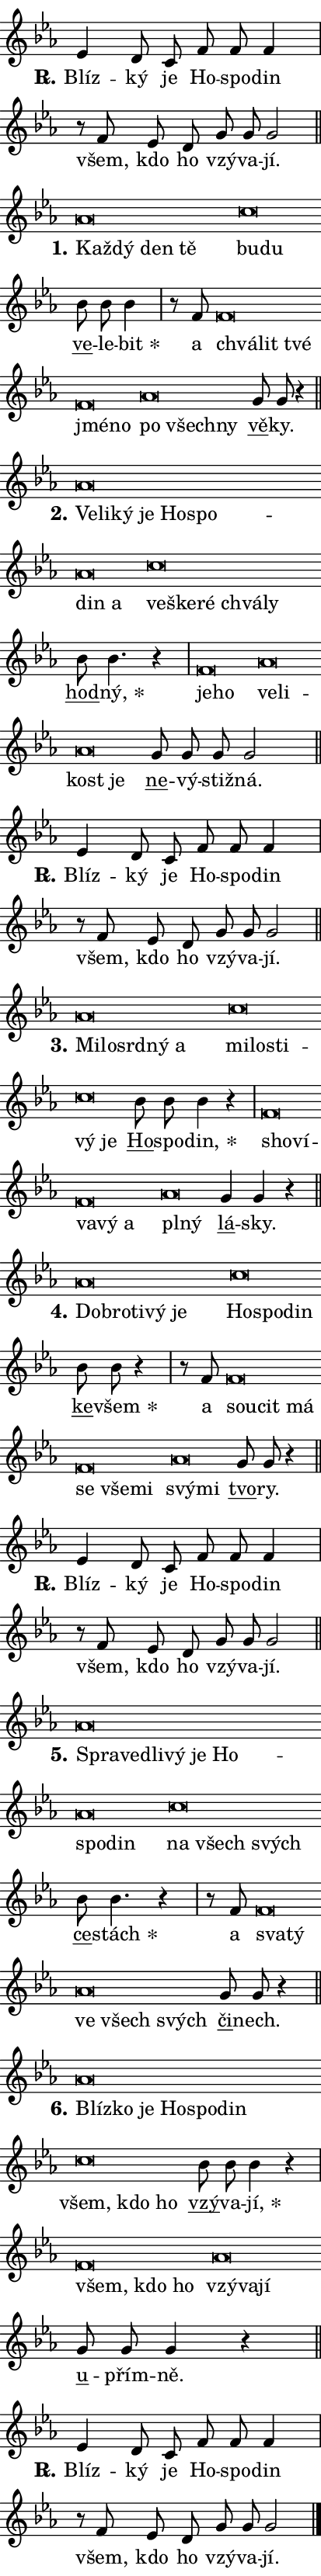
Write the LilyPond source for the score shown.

\version "2.22.1"
\header { tagline = "" }
\paper {
  indent = 0\cm
  top-margin = 0\cm
  right-margin = 0\cm
  bottom-margin = 0\cm
  left-margin = 0\cm
  paper-width = 7\cm
  page-breaking = #ly:one-page-breaking
  system-system-spacing.basic-distance = #11
  score-system-spacing.basic-distance = #11
  ragged-last = ##f
}


%% Author: Thomas Morley
%% https://lists.gnu.org/archive/html/lilypond-user/2020-05/msg00002.html
#(define (line-position grob)
"Returns position of @var[grob} in current system:
   @code{'start}, if at first time-step
   @code{'end}, if at last time-step
   @code{'middle} otherwise
"
  (let* ((col (ly:item-get-column grob))
         (ln (ly:grob-object col 'left-neighbor))
         (rn (ly:grob-object col 'right-neighbor))
         (col-to-check-left (if (ly:grob? ln) ln col))
         (col-to-check-right (if (ly:grob? rn) rn col))
         (break-dir-left
           (and
             (ly:grob-property col-to-check-left 'non-musical #f)
             (ly:item-break-dir col-to-check-left)))
         (break-dir-right
           (and
             (ly:grob-property col-to-check-right 'non-musical #f)
             (ly:item-break-dir col-to-check-right))))
        (cond ((eqv? 1 break-dir-left) 'start)
              ((eqv? -1 break-dir-right) 'end)
              (else 'middle))))

#(define (tranparent-at-line-position vctor)
  (lambda (grob)
  "Relying on @code{line-position} select the relevant enry from @var{vctor}.
Used to determine transparency,"
    (case (line-position grob)
      ((end) (not (vector-ref vctor 0)))
      ((middle) (not (vector-ref vctor 1)))
      ((start) (not (vector-ref vctor 2))))))

noteHeadBreakVisibility =
#(define-music-function (break-visibility)(vector?)
"Makes @code{NoteHead}s transparent relying on @var{break-visibility}"
#{
  \override NoteHead.transparent =
    #(tranparent-at-line-position break-visibility)
#})

#(define delete-ledgers-for-transparent-note-heads
  (lambda (grob)
    "Reads whether a @code{NoteHead} is transparent.
If so this @code{NoteHead} is removed from @code{'note-heads} from
@var{grob}, which is supposed to be @code{LedgerLineSpanner}.
As a result ledgers are not printed for this @code{NoteHead}"
    (let* ((nhds-array (ly:grob-object grob 'note-heads))
           (nhds-list
             (if (ly:grob-array? nhds-array)
                 (ly:grob-array->list nhds-array)
                 '()))
           ;; Relies on the transparent-property being done before
           ;; Staff.LedgerLineSpanner.after-line-breaking is executed.
           ;; This is fragile ...
           (to-keep
             (remove
               (lambda (nhd)
                 (ly:grob-property nhd 'transparent #f))
               nhds-list)))
      ;; TODO find a better method to iterate over grob-arrays, similiar
      ;; to filter/remove etc for lists
      ;; For now rebuilt from scratch
      (set! (ly:grob-object grob 'note-heads)  '())
      (for-each
        (lambda (nhd)
          (ly:pointer-group-interface::add-grob grob 'note-heads nhd))
        to-keep))))

hideNotes = {
  \noteHeadBreakVisibility #begin-of-line-visible
}
unHideNotes = {
  \noteHeadBreakVisibility #all-visible
}

% work-around for resetting accidentals
% https://lilypond.org/doc/v2.23/Documentation/notation/displaying-rhythms#unmetered-music
cadenzaMeasure = {
  \cadenzaOff
  \partial 1024 s1024
  \cadenzaOn
}

#(define-markup-command (accent layout props text) (markup?)
  "Underline accented syllable"
  (interpret-markup layout props
    #{\markup \override #'(offset . 4.3) \underline { #text }#}))

responsum = \markup \concat {
  "R" \hspace #-1.05 \path #0.1 #'((moveto 0 0.07) (lineto 0.9 0.8)) \hspace #0.05 "."
}

\layout {
    \context {
        \Staff
        \remove "Time_signature_engraver"
        \override LedgerLineSpanner.after-line-breaking = #delete-ledgers-for-transparent-note-heads
    }
    \context {
        \Voice {
            \override NoteHead.output-attributes = #'((class . "notehead"))
            \override Hairpin.height = #0.55
        }
    }
    \context {
        \Lyrics {
            \override StanzaNumber.output-attributes = #'((class . "stanzanumber"))
            \override LyricSpace.minimum-distance = #0.9
            \override LyricText.font-name = #"TeX Gyre Schola"
            \override LyricText.font-size = 1
            \override StanzaNumber.font-name = #"TeX Gyre Schola Bold"
            \override StanzaNumber.font-size = 1
        }
    }
}

% magnetic-lyrics.ily
%
%   written by
%     Jean Abou Samra <jean@abou-samra.fr>
%     Werner Lemberg <wl@gnu.org>
%
%   adapted by
%     Jiri Hon <jiri.hon@gmail.com>
%
% Version 2022-Apr-15

% https://www.mail-archive.com/lilypond-user@gnu.org/msg149350.html

#(define (Left_hyphen_pointer_engraver context)
   "Collect syllable-hyphen-syllable occurrences in lyrics and store
them in properties.  This engraver only looks to the left.  For
example, if the lyrics input is @code{foo -- bar}, it does the
following.

@itemize @bullet
@item
Set the @code{text} property of the @code{LyricHyphen} grob between
@q{foo} and @q{bar} to @code{foo}.

@item
Set the @code{left-hyphen} property of the @code{LyricText} grob with
text @q{foo} to the @code{LyricHyphen} grob between @q{foo} and
@q{bar}.
@end itemize

Use this auxiliary engraver in combination with the
@code{lyric-@/text::@/apply-@/magnetic-@/offset!} hook."
   (let ((hyphen #f)
         (text #f))
     (make-engraver
      (acknowledgers
       ((lyric-syllable-interface engraver grob source-engraver)
        (set! text grob)))
      (end-acknowledgers
       ((lyric-hyphen-interface engraver grob source-engraver)
        ;(when (not (grob::has-interface grob 'lyric-space-interface))
          (set! hyphen grob)));)
      ((stop-translation-timestep engraver)
       (when (and text hyphen)
         (ly:grob-set-object! text 'left-hyphen hyphen))
       (set! text #f)
       (set! hyphen #f)))))

#(define (lyric-text::apply-magnetic-offset! grob)
   "If the space between two syllables is less than the value in
property @code{LyricText@/.details@/.squash-threshold}, move the right
syllable to the left so that it gets concatenated with the left
syllable.

Use this function as a hook for
@code{LyricText@/.after-@/line-@/breaking} if the
@code{Left_@/hyphen_@/pointer_@/engraver} is active."
   (let ((hyphen (ly:grob-object grob 'left-hyphen #f)))
     (when hyphen
       (let ((left-text (ly:spanner-bound hyphen LEFT)))
         (when (grob::has-interface left-text 'lyric-syllable-interface)
           (let* ((common (ly:grob-common-refpoint grob left-text X))
                  (this-x-ext (ly:grob-extent grob common X))
                  (left-x-ext
                   (begin
                     ;; Trigger magnetism for left-text.
                     (ly:grob-property left-text 'after-line-breaking)
                     (ly:grob-extent left-text common X)))
                  ;; `delta` is the gap width between two syllables.
                  (delta (- (interval-start this-x-ext)
                            (interval-end left-x-ext)))
                  (details (ly:grob-property grob 'details))
                  (threshold (assoc-get 'squash-threshold details 0.2)))
             (when (< delta threshold)
               (let* (;; We have to manipulate the input text so that
                      ;; ligatures crossing syllable boundaries are not
                      ;; disabled.  For languages based on the Latin
                      ;; script this is essentially a beautification.
                      ;; However, for non-Western scripts it can be a
                      ;; necessity.
                      (lt (ly:grob-property left-text 'text))
                      (rt (ly:grob-property grob 'text))
                      (is-space (grob::has-interface hyphen 'lyric-space-interface))
                      (space (if is-space " " ""))
                      (space-markup (grob-interpret-markup grob " "))
                      (space-size (interval-length (ly:stencil-extent space-markup X)))
                      (extra-delta (if is-space space-size 0))
                      ;; Append new syllable.
                      (ltrt-space (if (and (string? lt) (string? rt))
                                (string-append lt space rt)
                                (make-concat-markup (list lt space rt))))
                      ;; Right-align `ltrt` to the right side.
                      (ltrt-space-markup (grob-interpret-markup
                               grob
                               (make-translate-markup
                                (cons (interval-length this-x-ext) 0)
                                (make-right-align-markup ltrt-space)))))
                 (begin
                   ;; Don't print `left-text`.
                   (ly:grob-set-property! left-text 'stencil #f)
                   ;; Set text and stencil (which holds all collected
                   ;; syllables so far) and shift it to the left.
                   (ly:grob-set-property! grob 'text ltrt-space)
                   (ly:grob-set-property! grob 'stencil ltrt-space-markup)
                   (ly:grob-translate-axis! grob (- (- delta extra-delta)) X))))))))))


#(define (lyric-hyphen::displace-bounds-first grob)
   ;; Make very sure this callback isn't triggered too early.
   (let ((left (ly:spanner-bound grob LEFT))
         (right (ly:spanner-bound grob RIGHT)))
     (ly:grob-property left 'after-line-breaking)
     (ly:grob-property right 'after-line-breaking)
     (ly:lyric-hyphen::print grob)))

squashThreshold = #0.4

\layout {
  \context {
    \Lyrics
    \consists #Left_hyphen_pointer_engraver
    \override LyricText.after-line-breaking =
      #lyric-text::apply-magnetic-offset!
    \override LyricHyphen.stencil = #lyric-hyphen::displace-bounds-first
    \override LyricText.details.squash-threshold = \squashThreshold
    \override LyricHyphen.minimum-distance = 0
    \override LyricHyphen.minimum-length = \squashThreshold
  }
}

squash = \override LyricText.details.squash-threshold = 9999
unSquash = \override LyricText.details.squash-threshold = \squashThreshold

left = \override LyricText.self-alignment-X = #LEFT
unLeft = \revert LyricText.self-alignment-X

starOffset = #(lambda (grob) 
                (let ((x_offset (ly:self-alignment-interface::aligned-on-x-parent grob)))
                  (if (= x_offset 0) 0 (+ x_offset 1.2))))

star = #(define-music-function (syllable)(string?)
"Append star separator at the end of a syllable"
#{
  \once \override LyricText.X-offset = #starOffset
  \lyricmode { \markup {
    #syllable
    \override #'((font-name . "TeX Gyre Schola Bold")) \hspace #0.2 \lower #0.65 \larger "*"
  } }
#})

starAccent = #(define-music-function (syllable)(string?)
"Append star separator at the end of a syllable and make accent"
#{
  \once \override LyricText.X-offset = #starOffset
  \lyricmode { \markup {
    \accent #syllable
    \override #'((font-name . "TeX Gyre Schola Bold")) \hspace #0.2 \lower #0.65 \larger "*"
  } }
#})

breath = #(define-music-function (syllable)(string?)
"Append breathing indicator at the end of a syllable"
#{
  \lyricmode { \markup { #syllable "+" } }
#})

optionalBreath = #(define-music-function (syllable)(string?)
"Append optional breathing indicator at the end of a syllable"
#{
  \lyricmode { \markup { #syllable "(+)" } }
#})


\score {
    <<
        \new Voice = "melody" { \cadenzaOn \key es \major \relative { es'4 d8 c f f f4 \cadenzaMeasure \bar "|" r8 f es d \bar "" g g g2 \cadenzaMeasure \bar "||" \break }
\relative { as'\breve*1/16 \hideNotes \breve*1/16 \bar "" \breve*1/16 \breve*1/16 \bar "" \unHideNotes c\breve*1/16 \hideNotes \breve*1/16 \bar "" \unHideNotes \bar "" bes8 bes bes4 \cadenzaMeasure \bar "|" r8 f8 f\breve*1/16 \hideNotes \breve*1/16 \bar "" \breve*1/16 \bar "" \breve*1/16 \breve*1/16 \bar "" \unHideNotes as\breve*1/16 \hideNotes \breve*1/16 \breve*1/16 \bar "" \unHideNotes \bar "" g8 g r4 \cadenzaMeasure \bar "||" \break }
\relative { as'\breve*1/16 \hideNotes \breve*1/16 \bar "" \breve*1/16 \bar "" \breve*1/16 \bar "" \breve*1/16 \bar "" \breve*1/16 \bar "" \breve*1/16 \breve*1/16 \bar "" \unHideNotes c\breve*1/16 \hideNotes \breve*1/16 \bar "" \breve*1/16 \bar "" \breve*1/16 \breve*1/16 \bar "" \unHideNotes \bar "" bes8 bes4. r4 \cadenzaMeasure \bar "|" f\breve*1/16 \hideNotes \breve*1/16 \bar "" \unHideNotes as\breve*1/16 \hideNotes \breve*1/16 \bar "" \breve*1/16 \breve*1/16 \bar "" \unHideNotes \bar "" g8 g g g2 \cadenzaMeasure \bar "||" \break }
\relative { es'4 d8 c f f f4 \cadenzaMeasure \bar "|" r8 f es d \bar "" g g g2 \cadenzaMeasure \bar "||" \break }
\relative { as'\breve*1/16 \hideNotes \breve*1/16 \bar "" \breve*1/16 \bar "" \breve*1/16 \breve*1/16 \bar "" \unHideNotes c\breve*1/16 \hideNotes \breve*1/16 \bar "" \breve*1/16 \bar "" \breve*1/16 \breve*1/16 \bar "" \unHideNotes \bar "" bes8 bes bes4 r \cadenzaMeasure \bar "|" f\breve*1/16 \hideNotes \breve*1/16 \bar "" \breve*1/16 \bar "" \breve*1/16 \breve*1/16 \bar "" \unHideNotes as\breve*1/16 \hideNotes \breve*1/16 \bar "" \unHideNotes \bar "" g4 g r \cadenzaMeasure \bar "||" \break }
\relative { as'\breve*1/16 \hideNotes \breve*1/16 \bar "" \breve*1/16 \bar "" \breve*1/16 \breve*1/16 \bar "" \unHideNotes c\breve*1/16 \hideNotes \breve*1/16 \breve*1/16 \bar "" \unHideNotes \bar "" bes8 bes r4 \cadenzaMeasure \bar "|" r8 f8 f\breve*1/16 \hideNotes \breve*1/16 \bar "" \breve*1/16 \bar "" \breve*1/16 \bar "" \breve*1/16 \breve*1/16 \bar "" \unHideNotes as\breve*1/16 \hideNotes \breve*1/16 \bar "" \unHideNotes \bar "" g8 g r4 \cadenzaMeasure \bar "||" \break }
\relative { es'4 d8 c f f f4 \cadenzaMeasure \bar "|" r8 f es d \bar "" g g g2 \cadenzaMeasure \bar "||" \break }
\relative { as'\breve*1/16 \hideNotes \breve*1/16 \bar "" \breve*1/16 \bar "" \breve*1/16 \bar "" \breve*1/16 \bar "" \breve*1/16 \bar "" \breve*1/16 \breve*1/16 \bar "" \unHideNotes c\breve*1/16 \hideNotes \breve*1/16 \breve*1/16 \bar "" \unHideNotes \bar "" bes8 bes4. r4 \cadenzaMeasure \bar "|" r8 f8 f\breve*1/16 \hideNotes \breve*1/16 \bar "" \unHideNotes as\breve*1/16 \hideNotes \breve*1/16 \breve*1/16 \bar "" \unHideNotes \bar "" g8 g r4 \cadenzaMeasure \bar "||" \break }
\relative { as'\breve*1/16 \hideNotes \breve*1/16 \bar "" \breve*1/16 \bar "" \breve*1/16 \bar "" \breve*1/16 \breve*1/16 \bar "" \unHideNotes c\breve*1/16 \hideNotes \breve*1/16 \breve*1/16 \bar "" \unHideNotes \bar "" bes8 bes bes4 r \cadenzaMeasure \bar "|" f\breve*1/16 \hideNotes \breve*1/16 \breve*1/16 \bar "" \unHideNotes as\breve*1/16 \hideNotes \breve*1/16 \breve*1/16 \bar "" \unHideNotes \bar "" g8 g g4 r \cadenzaMeasure \bar "||" \break }
\relative { es'4 d8 c f f f4 \cadenzaMeasure \bar "|" r8 f es d \bar "" g g g2 \cadenzaMeasure \bar "||" \break } \bar "|." }
        \new Lyrics \lyricsto "melody" { \lyricmode { \set stanza = \responsum
Blíz -- ký je Ho -- spo -- din všem, kdo ho vzý -- va -- jí.
\set stanza = "1."
\left Kaž -- \squash dý den tě \left \unLeft \unSquash bu -- \squash du \unLeft \unSquash \markup \accent ve -- le -- \star bit a \left chvá -- \squash lit tvé jmé -- no \left \unLeft \unSquash po \squash všech -- ny \unLeft \unSquash \markup \accent vě -- ky.
\set stanza = "2."
\left Ve -- \squash li -- ký je Ho -- spo -- din a \left \unLeft \unSquash ve -- \squash ške -- ré chvá -- ly \unLeft \unSquash \markup \accent hod -- \star ný, \left je -- \squash ho \left \unLeft \unSquash ve -- \squash li -- kost je \unLeft \unSquash \markup \accent ne -- vý -- stiž -- ná.
\set stanza = \responsum
Blíz -- ký je Ho -- spo -- din všem, kdo ho vzý -- va -- jí.
\set stanza = "3."
\left Mi -- \squash lo -- srd -- ný a \left \unLeft \unSquash mi -- \squash lo -- sti -- vý je \unLeft \unSquash \markup \accent Ho -- spo -- \star din, \left sho -- \squash ví -- va -- vý a \left \unLeft \unSquash pl -- \squash ný \unLeft \unSquash \markup \accent lá -- sky.
\set stanza = "4."
\left Dob -- \squash ro -- ti -- vý je \left \unLeft \unSquash Ho -- \squash spo -- din \unLeft \unSquash \markup \accent ke -- \star všem a \left sou -- \squash cit má se vše -- mi \left \unLeft \unSquash svý -- \squash mi \unLeft \unSquash \markup \accent tvo -- ry.
\set stanza = \responsum
Blíz -- ký je Ho -- spo -- din všem, kdo ho vzý -- va -- jí.
\set stanza = "5."
\left Spra -- \squash ved -- li -- vý je Ho -- spo -- din \left \unLeft \unSquash na \squash všech svých \unLeft \unSquash \markup \accent ce -- \star stách a \left sva -- \squash tý \left \unLeft \unSquash ve \squash všech svých \unLeft \unSquash \markup \accent či -- nech.
\set stanza = "6."
\left Blíz -- \squash ko je Ho -- spo -- din \left \unLeft \unSquash všem, \squash kdo ho \unLeft \unSquash \markup \accent vzý -- va -- \star jí, \left všem, \squash kdo ho \left \unLeft \unSquash vzý -- \squash va -- jí \unLeft \unSquash \markup \accent u -- přím -- ně.
\set stanza = \responsum
Blíz -- ký je Ho -- spo -- din všem, kdo ho vzý -- va -- jí. } }
    >>
    \layout {}
}
